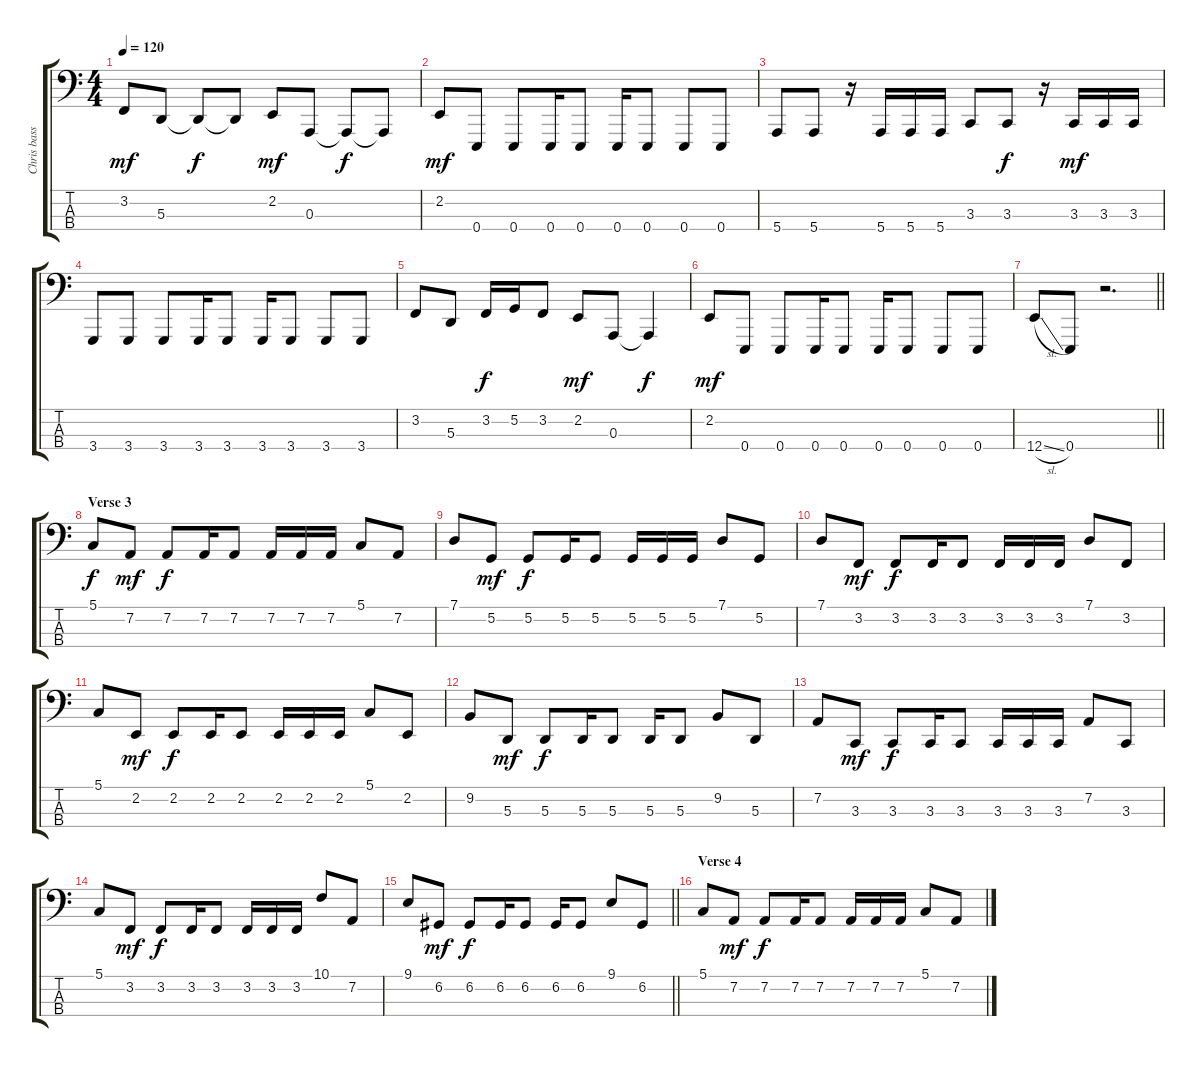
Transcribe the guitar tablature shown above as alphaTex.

\track ("Chris bass effect" "Chris bass") {instrument lead8bassandlead}
\staff {score tabs}
\tuning (G2 D2 A1 E1) {hide}
\ts (4 4)
\tempo 120
\clef f4
\ks c
3.2.8{dy mf} 5.3.8 5.3{t}.8{dy f} 5.3{t}.8 2.2.8{dy mf} 0.3.8 0.3{t}.8{dy f} 0.3{t}.8 |
2.2.8{dy mf} 0.4.8 0.4.8 0.4.16 0.4.8 0.4.16 0.4.8 0.4.8 0.4.8 |
5.4.8 5.4.8 r.16 5.4.16 5.4.16 5.4.16 3.3.8 3.3.8{dy f} r.16 3.3.16{dy mf} 3.3.16 3.3.16 |
3.4.8 3.4.8 3.4.8 3.4.16 3.4.8 3.4.16 3.4.8 3.4.8 3.4.8 |
3.2.8 5.3.8 3.2.16{dy f} 5.2.16 3.2.8 2.2.8{dy mf} 0.3.8 0.3{t}.4{dy f} |
2.2.8{dy mf} 0.4.8 0.4.8 0.4.16 0.4.8 0.4.16 0.4.8 0.4.8 0.4.8 |
\barLineRight lightlight
12.4{sl}.8 0.4.8 r.2{d} |
\section ("" "Verse 3")
5.1.8{dy f} 7.2.8{dy mf} 7.2.8{dy f} 7.2.16 7.2.8 7.2.16 7.2.16 7.2.16 5.1.8 7.2.8 |
7.1.8 5.2.8{dy mf} 5.2.8{dy f} 5.2.16 5.2.8 5.2.16 5.2.16 5.2.16 7.1.8 5.2.8 |
7.1.8 3.2.8{dy mf} 3.2.8{dy f} 3.2.16 3.2.8 3.2.16 3.2.16 3.2.16 7.1.8 3.2.8 |
5.1.8 2.2.8{dy mf} 2.2.8{dy f} 2.2.16 2.2.8 2.2.16 2.2.16 2.2.16 5.1.8 2.2.8 |
9.2.8 5.3.8{dy mf} 5.3.8{dy f} 5.3.16 5.3.8 5.3.16 5.3.8 9.2.8 5.3.8 |
7.2.8 3.3.8{dy mf} 3.3.8{dy f} 3.3.16 3.3.8 3.3.16 3.3.16 3.3.16 7.2.8 3.3.8 |
5.1.8 3.2.8{dy mf} 3.2.8{dy f} 3.2.16 3.2.8 3.2.16 3.2.16 3.2.16 10.1.8 7.2.8 |
\barLineRight lightlight
9.1.8 6.2.8{dy mf} 6.2.8{dy f} 6.2.16 6.2.8 6.2.16 6.2.8 9.1.8 6.2.8 |
\section ("" "Verse 4")
5.1.8 7.2.8{dy mf} 7.2.8{dy f} 7.2.16 7.2.8 7.2.16 7.2.16 7.2.16 5.1.8 7.2.8
